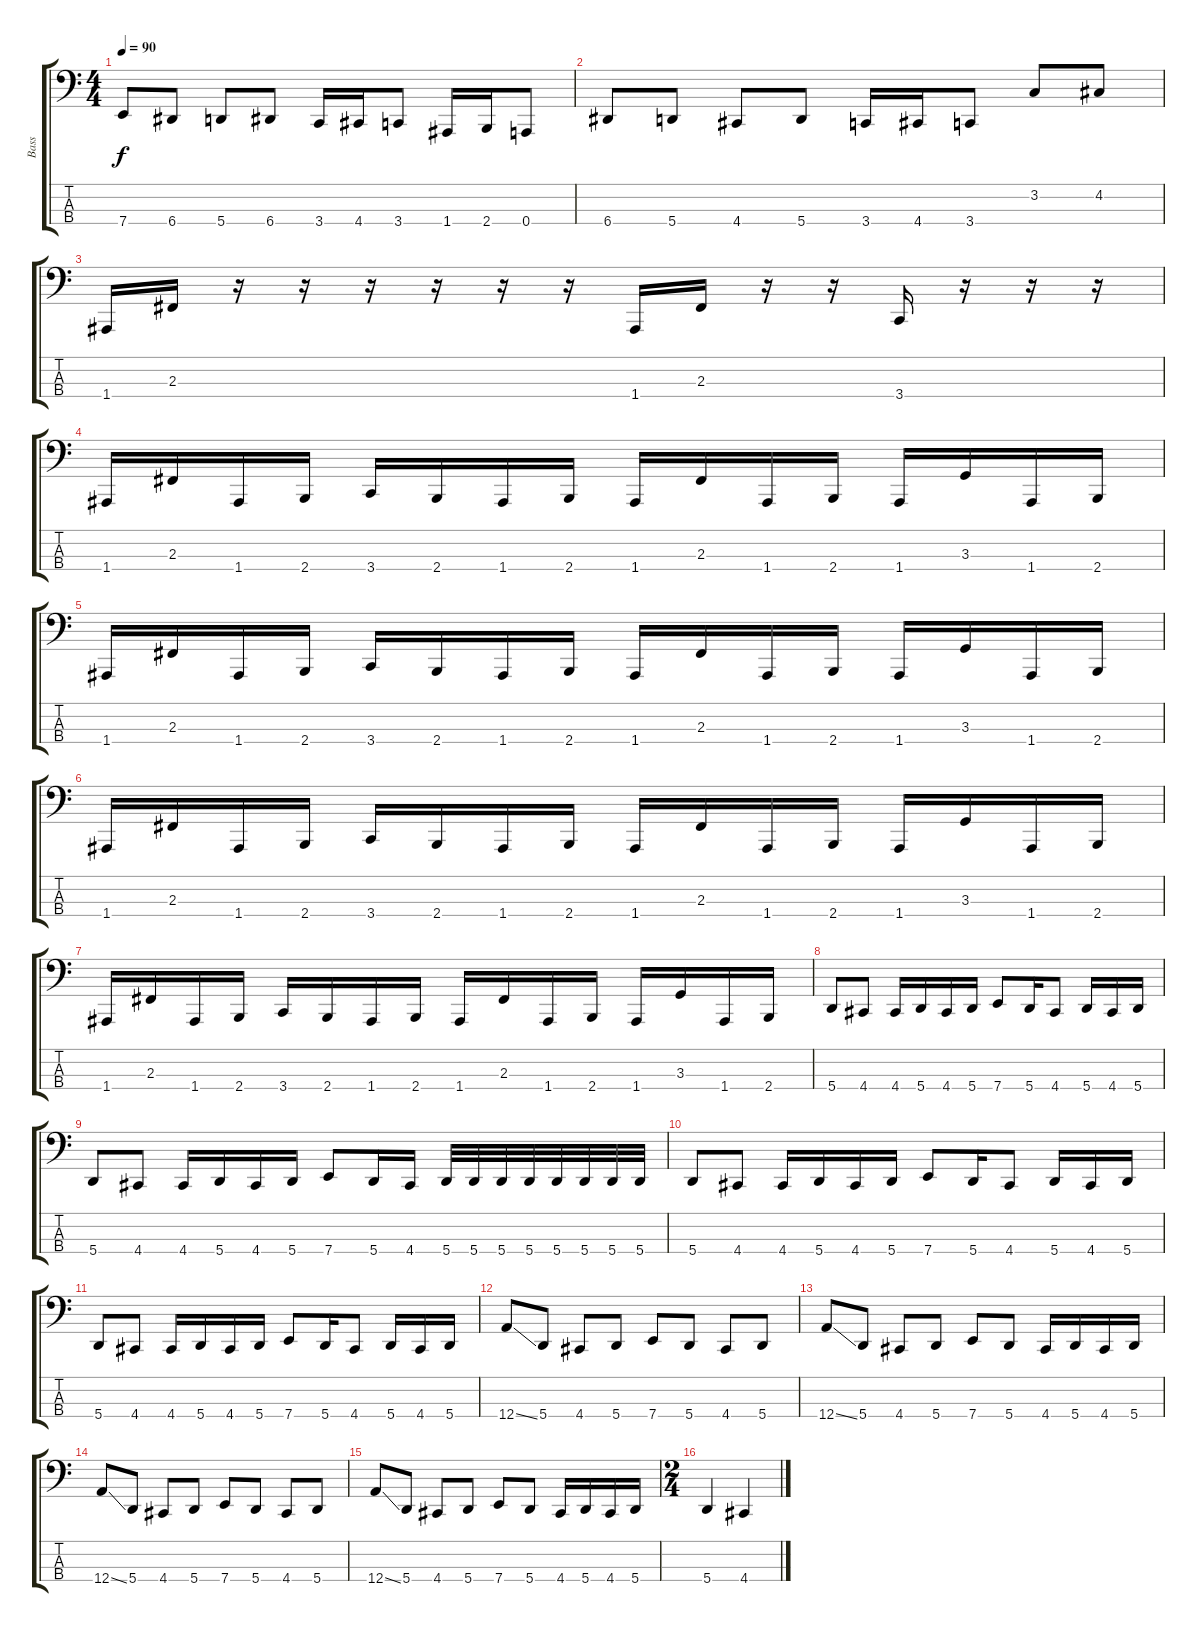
\track ("Bass" "Bass") {instrument electricbasspick}
\staff {score tabs}
\tuning (D2 A1 E1 A0) {hide}
\ts (4 4)
\tempo 90
\clef f4
\ks c
7.4.8{dy f} 6.4.8 5.4.8 6.4.8 3.4.16 4.4.16 3.4.8 1.4.16 2.4.16 0.4.8 |
6.4.8 5.4.8 4.4.8 5.4.8 3.4.16 4.4.16 3.4.8 3.2.8 4.2.8 |
1.4.16 2.3.16 r.16 r.16 r.16 r.16 r.16 r.16 1.4.16 2.3.16 r.16 r.16 3.4.16 r.16 r.16 r.16 |
1.4.16 2.3.16 1.4.16 2.4.16 3.4.16 2.4.16 1.4.16 2.4.16 1.4.16 2.3.16 1.4.16 2.4.16 1.4.16 3.3.16 1.4.16 2.4.16 |
1.4.16 2.3.16 1.4.16 2.4.16 3.4.16 2.4.16 1.4.16 2.4.16 1.4.16 2.3.16 1.4.16 2.4.16 1.4.16 3.3.16 1.4.16 2.4.16 |
1.4.16 2.3.16 1.4.16 2.4.16 3.4.16 2.4.16 1.4.16 2.4.16 1.4.16 2.3.16 1.4.16 2.4.16 1.4.16 3.3.16 1.4.16 2.4.16 |
1.4.16 2.3.16 1.4.16 2.4.16 3.4.16 2.4.16 1.4.16 2.4.16 1.4.16 2.3.16 1.4.16 2.4.16 1.4.16 3.3.16 1.4.16 2.4.16 |
5.4.8 4.4.8 4.4.16 5.4.16 4.4.16 5.4.16 7.4.8 5.4.16 4.4.8 5.4.16 4.4.16 5.4.16 |
5.4.8 4.4.8 4.4.16 5.4.16 4.4.16 5.4.16 7.4.8 5.4.16 4.4.16 5.4.32 5.4.32 5.4.32 5.4.32 5.4.32 5.4.32 5.4.32 5.4.32 |
5.4.8 4.4.8 4.4.16 5.4.16 4.4.16 5.4.16 7.4.8 5.4.16 4.4.8 5.4.16 4.4.16 5.4.16 |
5.4.8 4.4.8 4.4.16 5.4.16 4.4.16 5.4.16 7.4.8 5.4.16 4.4.8 5.4.16 4.4.16 5.4.16 |
12.4{ss}.8 5.4.8 4.4.8 5.4.8 7.4.8 5.4.8 4.4.8 5.4.8 |
12.4{ss}.8 5.4.8 4.4.8 5.4.8 7.4.8 5.4.8 4.4.16 5.4.16 4.4.16 5.4.16 |
12.4{ss}.8 5.4.8 4.4.8 5.4.8 7.4.8 5.4.8 4.4.8 5.4.8 |
12.4{ss}.8 5.4.8 4.4.8 5.4.8 7.4.8 5.4.8 4.4.16 5.4.16 4.4.16 5.4.16 |
\ts (2 4)
5.4.4 4.4.4
